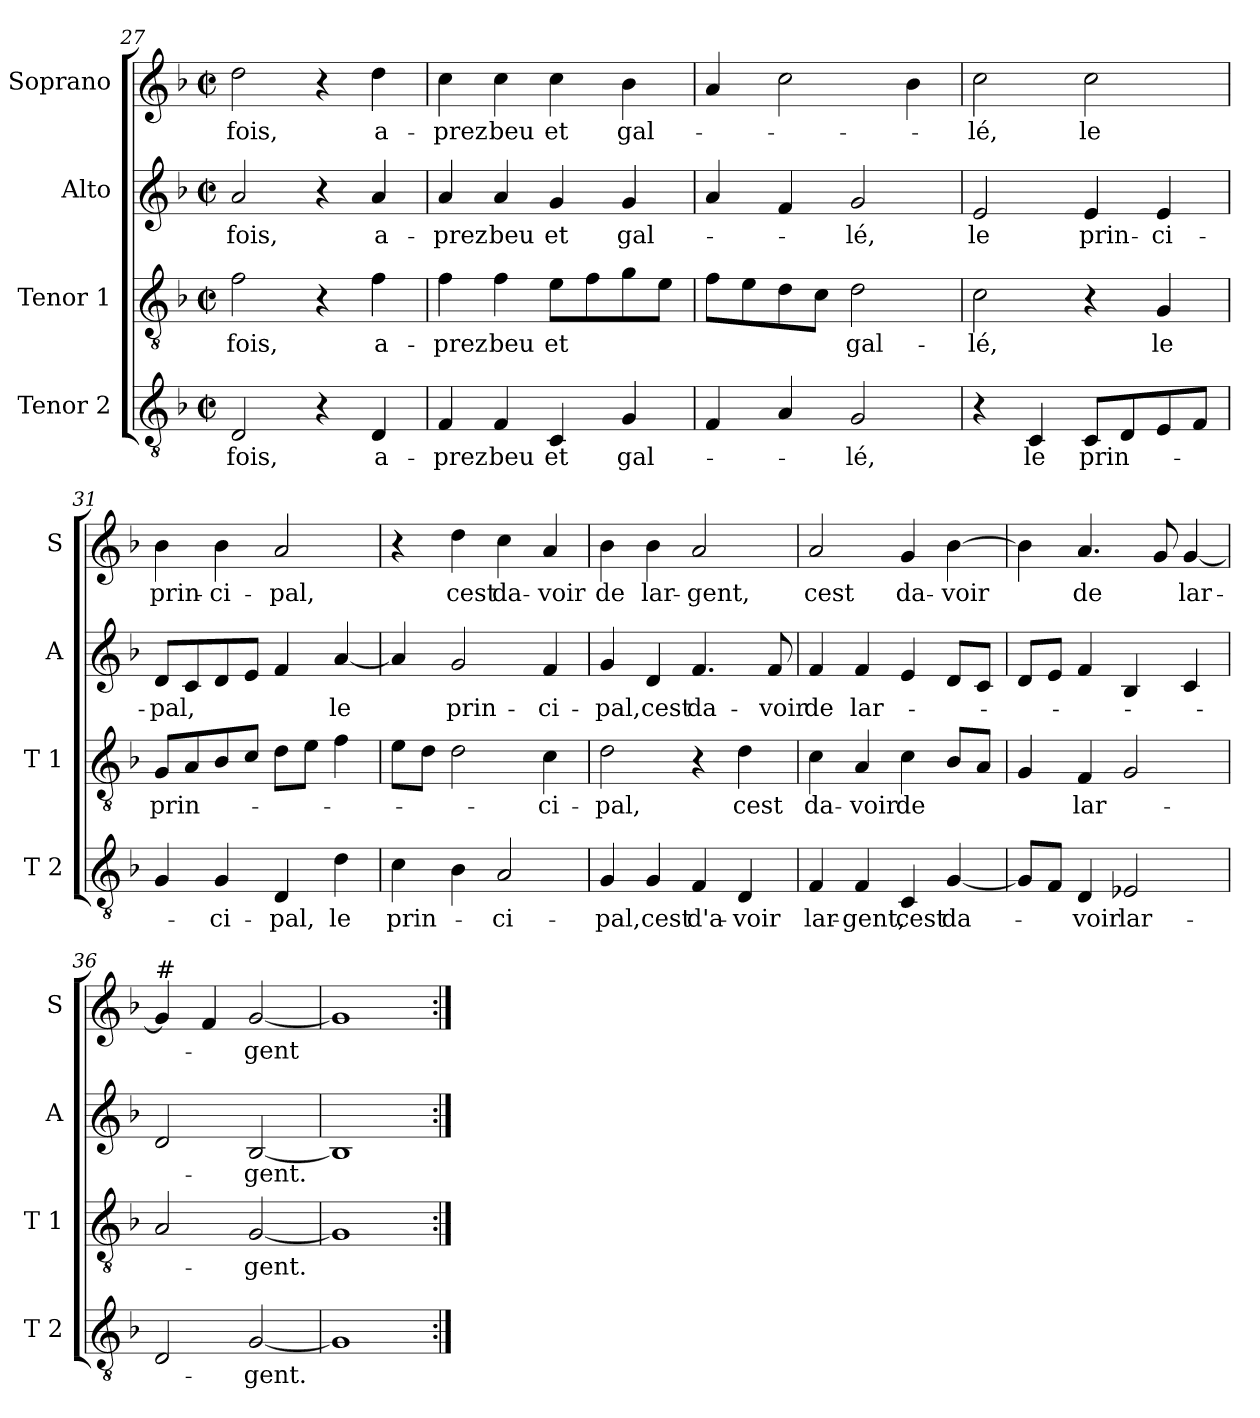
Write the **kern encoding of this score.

**kern	**text	**kern	**text	**kern	**text	**kern	**text
*part4	*part4	*part3	*part3	*part2	*part2	*part1	*part1
*staff4	*staff4	*staff3	*staff3	*staff2	*staff2	*staff1	*staff1
*I"Tenor 2	*	*I"Tenor 1	*	*I"Alto	*	*I"Soprano	*
*I'T 2	*	*I'T 1	*	*I'A	*	*I'S	*
*clefGv2	*	*clefGv2	*	*clefG2	*	*clefG2	*
*k[b-]	*	*k[b-]	*	*k[b-]	*	*k[b-]	*
*M2/2	*	*M2/2	*	*M2/2	*	*M2/2	*
*met(c|)	*	*met(c|)	*	*met(c|)	*	*met(c|)	*
=27	=27	=27	=27	=27	=27	=27	=27
!	!LO:LY:b	!	!LO:LY:b	!	!LO:LY:b	!	!LO:LY:b
2D/	-fois,	2f\	-fois,	2a/	-fois,	2dd\	-fois,
4r	.	4r	.	4r	.	4r	.
!	!LO:LY:b	!	!LO:LY:b	!	!LO:LY:b	!	!LO:LY:b
4D/	a-	4f\	a-	4a/	a-	4dd\	a-
=28	=28	=28	=28	=28	=28	=28	=28
!	!LO:LY:b	!	!LO:LY:b	!	!LO:LY:b	!	!LO:LY:b
4F/	-prez	4f\	-prez	4a/	-prez	4cc\	-prez
!	!LO:LY:b	!	!LO:LY:b	!	!LO:LY:b	!	!LO:LY:b
4F/	beu	4f\	beu	4a/	beu	4cc\	beu
!	!LO:LY:b	!	!LO:LY:b	!	!LO:LY:b	!	!LO:LY:b
4C/	et	8eL	et	4g/	et	4cc\	et
.	.	8f	.	.	.	.	.
!	!LO:LY:b	!	!	!	!LO:LY:b	!	!LO:LY:b
4G/	gal-	8g	.	4g/	gal-	4b-\	gal-
.	.	8eJ	.	.	.	.	.
=29	=29	=29	=29	=29	=29	=29	=29
4F/	.	8fL	.	4a/	.	4a/	.
.	.	8e	.	.	.	.	.
4A/	.	8d	.	4f/	.	2cc\	.
.	.	8cJ	.	.	.	.	.
!	!LO:LY:b	!	!LO:LY:b	!	!LO:LY:b	!	!
2G/	-lé,	2d\	gal-	2g/	-lé,	.	.
.	.	.	.	.	.	4b-\	.
!!LO:LB:g=z
=30	=30	=30	=30	=30	=30	=30	=30
!	!	!	!LO:LY:b	!	!LO:LY:b	!	!LO:LY:b
4r	.	2c\	-lé,	2e/	le	2cc\	-lé,
!	!LO:LY:b	!	!	!	!	!	!
4C/	le	.	.	.	.	.	.
!	!LO:LY:b	!	!	!	!LO:LY:b	!	!LO:LY:b
8CL	prin-	4r	.	4e/	prin-	2cc\	le
8D	.	.	.	.	.	.	.
!	!	!	!LO:LY:b	!	!LO:LY:b	!	!
8E	.	4G/	le	4e/	-ci-	.	.
8FJ	.	.	.	.	.	.	.
=31	=31	=31	=31	=31	=31	=31	=31
!	!	!	!LO:LY:b	!	!LO:LY:b	!	!LO:LY:b
4G/	.	8GL	prin-	8dL	-pal,	4b-\	prin-
.	.	8A	.	8c	.	.	.
!	!LO:LY:b	!	!	!	!	!	!LO:LY:b
4G/	-ci-	8B-	.	8d	.	4b-\	-ci-
.	.	8cJ	.	8eJ	.	.	.
!	!LO:LY:b	!	!	!	!	!	!LO:LY:b
4D/	-pal,	8dL	.	4f/	.	2a/	-pal,
.	.	8eJ	.	.	.	.	.
!	!LO:LY:b	!	!	!	!LO:LY:b	!	!
4d\	le	4f\	.	[4a/	le	.	.
=32	=32	=32	=32	=32	=32	=32	=32
!	!LO:LY:b	!	!	!	!	!	!
4c\	prin-	8eL	.	4a/]	.	4r	.
.	.	8dJ	.	.	.	.	.
!	!	!	!	!	!LO:LY:b	!	!LO:LY:b
4B-\	.	2d\	.	2g/	prin-	4dd\	cest
!	!LO:LY:b	!	!	!	!	!	!LO:LY:b
2A/	-ci-	.	.	.	.	4cc\	da-
!	!	!	!LO:LY:b	!	!LO:LY:b	!	!LO:LY:b
.	.	4c\	-ci-	4f/	-ci-	4a/	-voir
=33	=33	=33	=33	=33	=33	=33	=33
!	!LO:LY:b	!	!LO:LY:b	!	!LO:LY:b	!	!LO:LY:b
4G/	-pal,	2d\	-pal,	4g/	-pal,	4b-\	de
!	!LO:LY:b	!	!	!	!LO:LY:b	!	!LO:LY:b
4G/	cest	.	.	4d/	cest	4b-\	lar-
!	!LO:LY:b	!	!	!	!LO:LY:b	!	!LO:LY:b
4F/	d'a-	4r	.	4.f/	da-	2a/	-gent,
!	!LO:LY:b	!	!LO:LY:b	!	!	!	!
4D/	-voir	4d\	cest	.	.	.	.
!	!	!	!	!	!LO:LY:b	!	!
.	.	.	.	8f/	-voir	.	.
!!LO:LB:g=z
=34	=34	=34	=34	=34	=34	=34	=34
!	!LO:LY:b	!	!LO:LY:b	!	!LO:LY:b	!	!LO:LY:b
4F/	lar-	4c\	da-	4f/	de	2a/	cest
!	!LO:LY:b	!	!LO:LY:b	!	!LO:LY:b	!	!
4F/	-gent,	4A/	-voir	4f/	lar-	.	.
!	!LO:LY:b	!	!LO:LY:b	!	!	!	!LO:LY:b
4C/	cest	4c\	de	4e/	.	4g/	da-
!	!LO:LY:b	!	!	!	!	!	!LO:LY:b
[4G/	da-	8B-L	.	8dL	.	[4b-\	-voir
.	.	8AJ	.	8cJ	.	.	.
=35	=35	=35	=35	=35	=35	=35	=35
8GL]	.	4G/	.	8dL	.	4b-\]	.
8FJ	.	.	.	8eJ	.	.	.
!	!LO:LY:b	!	!LO:LY:b	!	!	!	!LO:LY:b
4D/	-voir	4F/	lar-	4f/	.	4.a/	de
!	!LO:LY:b	!	!	!	!	!	!
2E-X/	lar-	2G/	.	4B-/	.	.	.
.	.	.	.	.	.	8g/	.
!	!	!	!	!	!	!	!LO:LY:b
.	.	.	.	4c/	.	[4g/	lar-
=36	=36	=36	=36	=36	=36	=36	=36
!	!	!	!	!	!	!LO:TX:a:t=#	!
2D/	.	2A/	.	2d/	.	4g/]	.
.	.	.	.	.	.	4f/	.
!	!LO:LY:b	!	!LO:LY:b	!	!LO:LY:b	!	!LO:LY:b
[2G/	-gent.	[2G/	-gent.	[2B-/	-gent.	[2g/	-gent
=37	=37	=37	=37	=37	=37	=37	=37
1G]	.	1G]	.	1B-]	.	1g]	.
=:|!	=:|!	=:|!	=:|!	=:|!	=:|!	=:|!	=:|!
*-	*-	*-	*-	*-	*-	*-	*-
